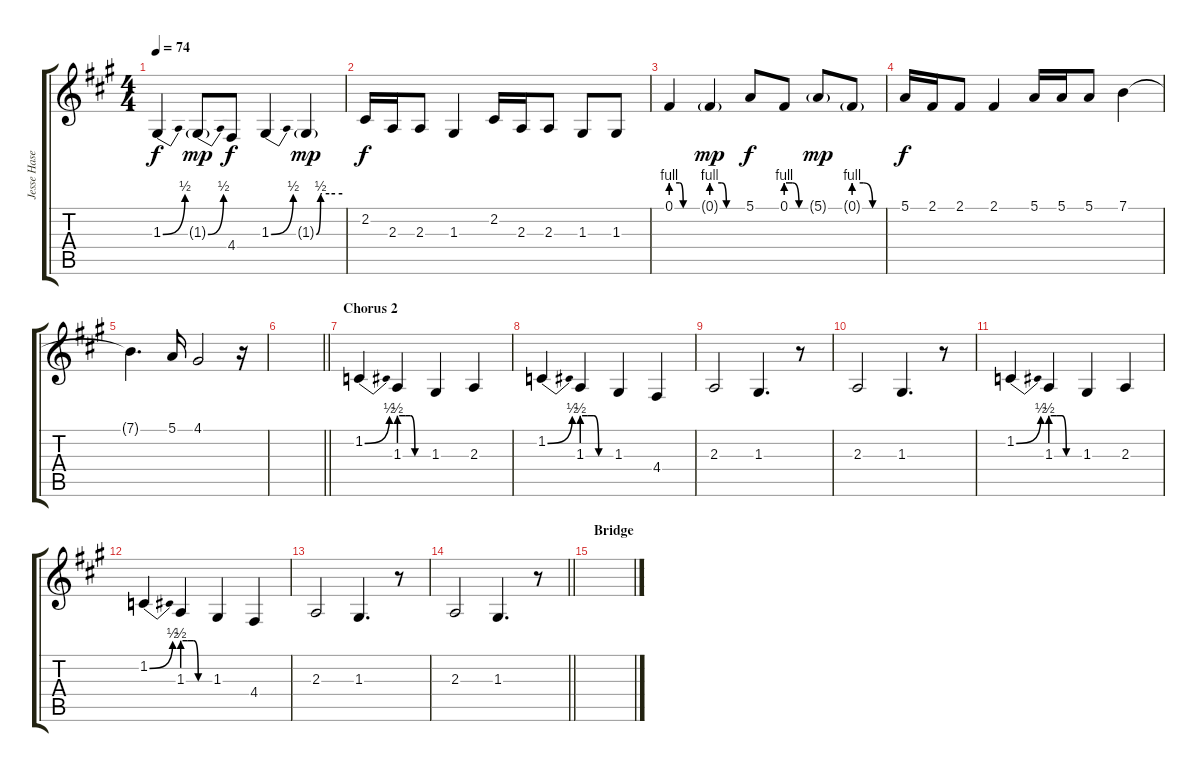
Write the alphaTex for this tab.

\track ("Jesse Hasek (Right)" "Jesse Hase") {instrument clarinet}
\staff {score tabs}
\tuning (E4 B3 G3 D3 A2 E2) {hide}
\ts (4 4)
\tempo 74
\clef g2
\ks f#minor
1.3{be (bend 0 0 60 2)}.4{dy f} 1.3{be (bend 0 0 60 2) g}.8{dy mp} 4.4.8{dy f} 1.3{be (bend 0 0 60 2)}.4 1.3{be (custom 0 0 10 2 13 2 30 2 60 2) g}.4{dy mp} |
2.2.16{dy f} 2.3.16 2.3.8 1.3.4 2.2.16 2.3.16 2.3.8 1.3.8 1.3.8 |
0.1{be (custom 0 4 20 4 28 0 39 0 60 0)}.4 0.1{be (custom 0 4 20 4 29 0 40 0 60 0) g}.4{dy mp} 5.1.8{dy f} 0.1{be (custom 0 4 20 4 40 0 60 0)}.8 5.1{g}.8{dy mp} 0.1{be (custom 0 4 20 4 40 0 60 0) g}.8 |
5.1.16{dy f} 2.1.16 2.1.8 2.1.4 5.1.16 5.1.16 5.1.8 7.1.4 |
7.1{t}.4{d} 5.1.16 4.1.2 r.16 |
\barLineRight lightlight
|
\section ("" "Chorus 2")
1.2{be (bend 0 0 60 2)}.4 1.3{be (custom 0 2 13 2 24 2 33 0 40 0 60 0)}.4 1.3.4 2.3.4 |
1.2{be (bend 0 0 60 2)}.4 1.3{be (custom 0 2 11 2 25 2 35 0 40 0 60 0)}.4 1.3.4 4.4.4 |
2.3.2 1.3.4{d} r.8 |
2.3.2 1.3.4{d} r.8 |
1.2{be (bend 0 0 60 2)}.4 1.3{be (custom 0 2 13 2 24 2 33 0 40 0 60 0)}.4 1.3.4 2.3.4 |
1.2{be (bend 0 0 60 2)}.4 1.3{be (custom 0 2 11 2 25 2 35 0 40 0 60 0)}.4 1.3.4 4.4.4 |
2.3.2 1.3.4{d} r.8 |
\barLineRight lightlight
2.3.2 1.3.4{d} r.8 |
\section ("" "Bridge")
